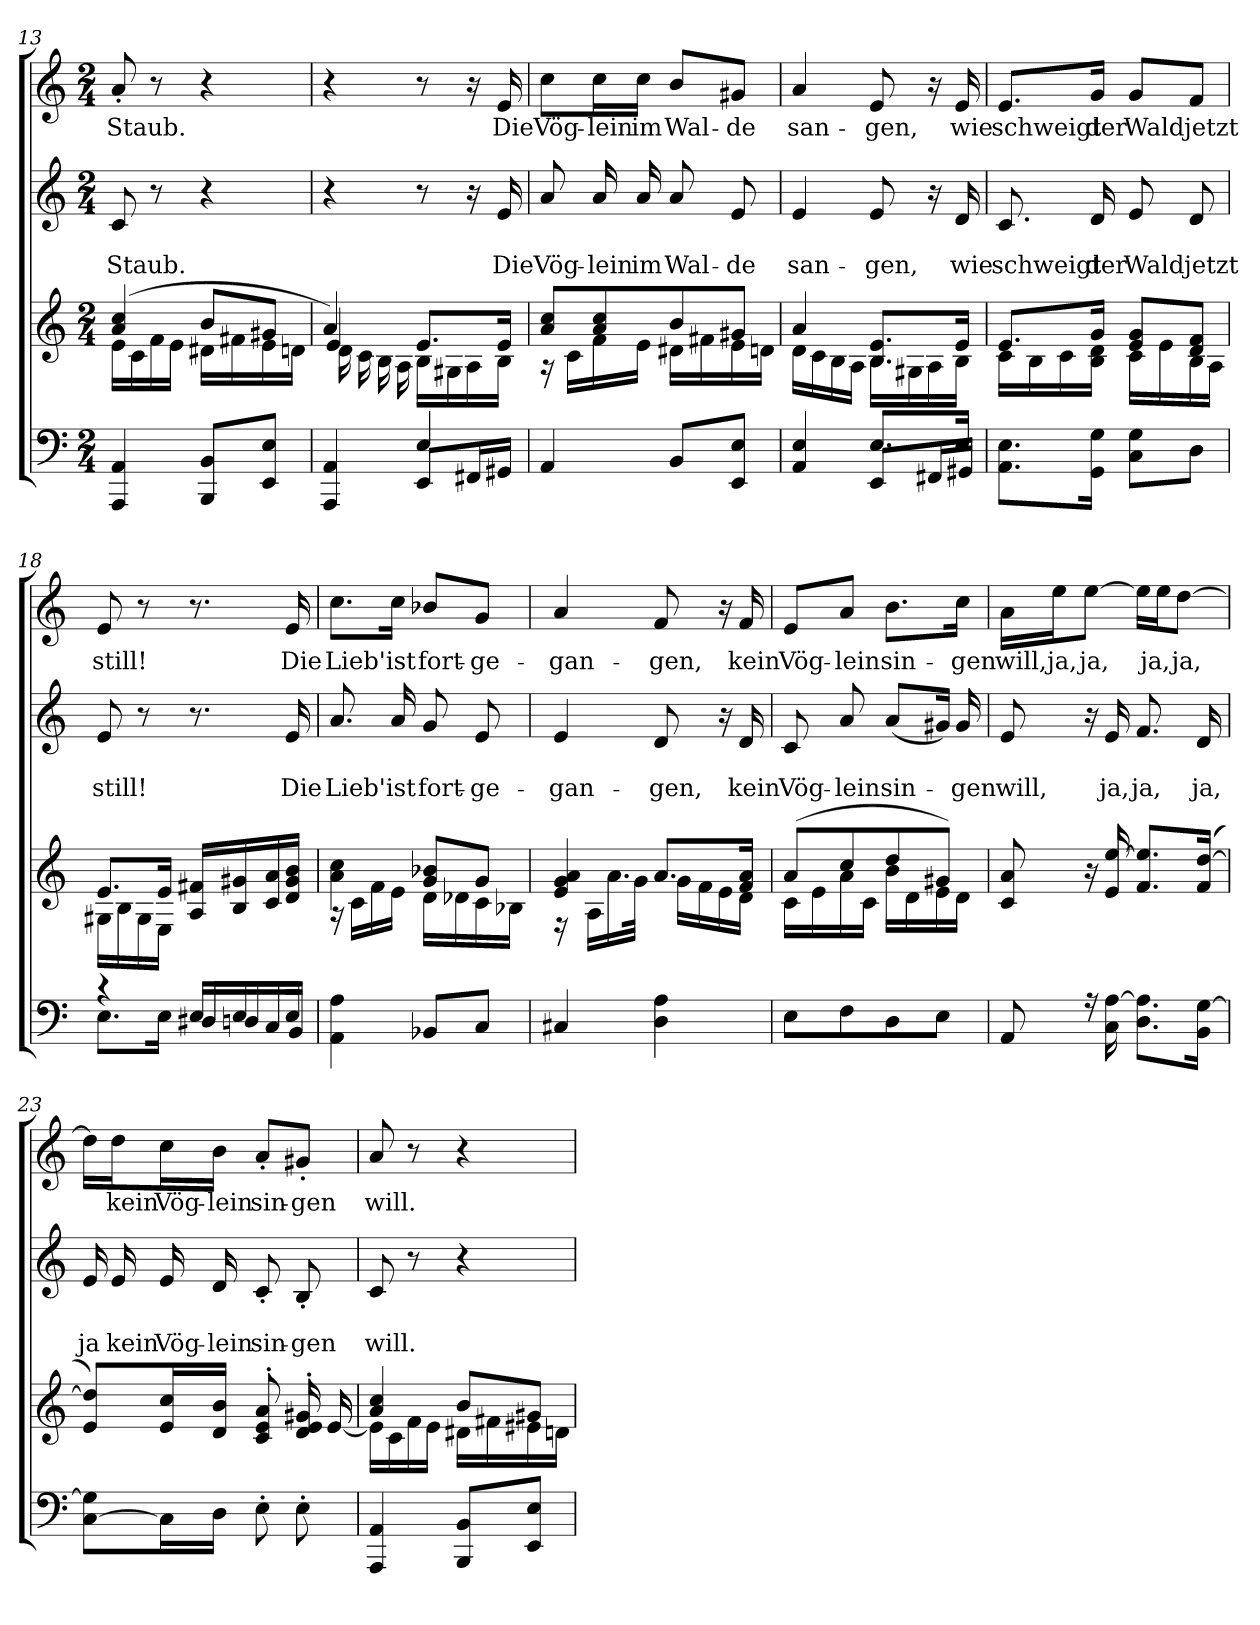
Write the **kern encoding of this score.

**kern	**kern	**kern	**text	**text	**kern	**text
*part3	*part3	*part2	*part2	*part2	*part1	*part1
*staff4	*staff3	*staff2	*staff2	*staff2	*staff1	*staff1
*clefF4	*clefG2	*clefG2	*	*	*clefG2	*
*k[]	*k[]	*k[]	*	*	*k[]	*
*C:	*C:	*C:	*	*	*C:	*
*M2/4	*M2/4	*M2/4	*	*	*M2/4	*
=13	=13	=13	=13	=13	=13	=13
*^	*^	*	*	*	*	*
*	*	*	*^	*	*	*	*	*
!	!	!	!	!	!	!	!LO:LY:b	!	!LO:LY:b
4AAA/ 4AA/	2ryy	(>4a/ 4cc/	16e\LL	2ryy	8c/	.	Staub.	8a'>/	Staub.
.	.	.	16c\	.	.	.	.	.	.
.	.	.	16f\	.	8r	.	.	8r	.
.	.	.	16e\JJ	.	.	.	.	.	.
8BBB/ 8BB/L	.	8b/L	16d#X\LL	.	4r	.	.	4r	.
.	.	.	16f#X\	.	.	.	.	.	.
8EE/ 8E/J	.	8g#X/J	16e\	.	.	.	.	.	.
.	.	.	16dn\JJ	.	.	.	.	.	.
!!LO:PB:g=z
=14	=14	=14	=14	=14	=14	=14	=14	=14	=14
4AAA/ 4AA/	4ryy	4a/)	4e/	16d\	4r	.	.	4r	.
.	.	.	.	16c\	.	.	.	.	.
.	.	.	.	16B\	.	.	.	.	.
.	.	.	.	16A\	.	.	.	.	.
4E/	8EE/L	8.e/L	4ryy	16B\LL	8r	.	.	8r	.
.	.	.	.	16G#X\	.	.	.	.	.
.	16FF#X/L	.	.	16A\	16r	.	.	16r	.
!	!	!	!	!	!	!	!LO:LY:b	!	!LO:LY:b
.	16GG#X/JJ	16e/Jk	.	16B\JJ	16e/	.	Die	16e/	Die
=15	=15	=15	=15	=15	=15	=15	=15	=15	=15
!	!	!	!	!	!	!	!LO:LY:b	!	!LO:LY:b
4AA/	2ryy	8a/ 8cc/L	16rA	2ryy	8a/	.	Vög-	8cc\L	Vög-
.	.	.	16c\LL	.	.	.	.	.	.
!	!	!	!	!	!	!	!LO:LY:b	!	!LO:LY:b
.	.	8a/ 8cc/	16f\	.	16a/	.	-lein	16cc\L	-lein
!	!	!	!	!	!	!	!LO:LY:b	!	!LO:LY:b
.	.	.	16e\JJ	.	16a/	.	im	16cc\JJ	im
!	!	!	!	!	!	!	!LO:LY:b	!	!LO:LY:b
8BB/L	.	8b/	16d#X\LL	.	8a/	.	Wal-	8b/L	Wal-
.	.	.	16f#X\	.	.	.	.	.	.
!	!	!	!	!	!	!	!LO:LY:b	!	!LO:LY:b
8EE/ 8E/J	.	8g#X/J	16e\	.	8e/	.	-de	8g#X/J	-de
.	.	.	16dn\JJ	.	.	.	.	.	.
=16	=16	=16	=16	=16	=16	=16	=16	=16	=16
!	!	!	!	!	!	!	!LO:LY:b	!	!LO:LY:b
4AA/ 4E/	4ryy	4a/	16d\LL	2ryy	4e/	.	san-	4a/	san-
.	.	.	16c\	.	.	.	.	.	.
.	.	.	16B\	.	.	.	.	.	.
.	.	.	16A\JJ	.	.	.	.	.	.
!	!	!	!	!	!	!	!LO:LY:b	!	!LO:LY:b
8.E/L	8EE/L	8.B/ 8.e/L	16B\LL	.	8e/	.	-gen,	8e/	-gen,
.	.	.	16G#X\	.	.	.	.	.	.
.	16FF#X/L	.	16A\	.	16r	.	.	16r	.
!	!	!	!	!	!	!	!LO:LY:b	!	!LO:LY:b
16E/Jk	16GG#X/JJ	16e/Jk	16B\JJ	.	16d/	.	wie	16e/	wie
=17	=17	=17	=17	=17	=17	=17	=17	=17	=17
!	!	!	!	!	!	!	!LO:LY:b	!	!LO:LY:b
8.AA\ 8.E\L	2ryy	8.e/L	16c\LL	2ryy	8.c/	.	schweigt	8.e/L	schweigt
.	.	.	16B\	.	.	.	.	.	.
.	.	.	16c\	.	.	.	.	.	.
!	!	!	!	!	!	!	!LO:LY:b	!	!LO:LY:b
16GG\ 16G\Jk	.	16g/Jk	16B\ 16d\JJ	.	16d/	.	der	16g/Jk	der
!	!	!	!	!	!	!	!LO:LY:b	!	!LO:LY:b
8C\ 8G\L	.	8e/ 8g/L	16c\LL	.	8e/	.	Wald	8g/L	Wald
.	.	.	16e\	.	.	.	.	.	.
!	!	!	!	!	!	!	!LO:LY:b	!	!LO:LY:b
8D\J	.	8d/ 8f/J	16B\	.	8d/	.	jetzt	8f/J	jetzt
.	.	.	16A\JJ	.	.	.	.	.	.
!!LO:LB:g=z
=18	=18	=18	=18	=18	=18	=18	=18	=18	=18
!	!	!	!	!	!	!	!LO:LY:b	!	!LO:LY:b
4rc	8.E\L	2ryy	8.e/L	16G#X\LL	8e/	.	still!	8e/	still!
.	.	.	.	16B\	.	.	.	.	.
.	.	.	.	16G#\	8r	.	.	8r	.
.	16E\Jk	.	16e/Jk	16E\JJ	.	.	.	.	.
16E/KL	16D#X/LL	.	16A/ 16f#X/LL	4ryy	8.r	.	.	8.r	.
8E/	16Dn/	.	16B/ 16g#X/	.	.	.	.	.	.
.	16C/	.	16c/ 16a/	.	.	.	.	.	.
!	!	!	!	!	!	!	!LO:LY:b	!	!LO:LY:b
16E/Jk	16BB/JJ	.	16d/ 16g#/ 16b/JJ	.	16e/	.	Die	16e/	Die
=19	=19	=19	=19	=19	=19	=19	=19	=19	=19
!	!	!	!	!	!	!	!LO:LY:b	!	!LO:LY:b
4AA\ 4A\	2ryy	16rA	4a\ 4cc\	2ryy	8.a/	.	Lieb'	8.cc\L	Lieb'
.	.	16c\LL	.	.	.	.	.	.	.
.	.	16f\	.	.	.	.	.	.	.
!	!	!	!	!	!	!	!LO:LY:b	!	!LO:LY:b
.	.	16e\JJ	.	.	16a/	.	ist	16cc\Jk	ist
!	!	!	!	!	!	!	!LO:LY:b	!	!LO:LY:b
8BB-X/L	.	8g/ 8b-X/L	16d\LL	.	8g/	.	fort-	8b-X/L	fort-
.	.	.	16d-X\	.	.	.	.	.	.
!	!	!	!	!	!	!	!LO:LY:b	!	!LO:LY:b
8C/J	.	8g/J	16c\	.	8e/	.	-ge-	8g/J	-ge-
.	.	.	16B-X\JJ	.	.	.	.	.	.
=20	=20	=20	=20	=20	=20	=20	=20	=20	=20
!	!	!	!	!	!	!	!LO:LY:b	!	!LO:LY:b
4C#X/	2ryy	4e/ 4g/ 4a/	4ryy	16rF	4e/	.	-gan-	4a/	-gan-
.	.	.	.	16A\LL	.	.	.	.	.
.	.	.	.	16.a\	.	.	.	.	.
.	.	.	.	32g\JJk	.	.	.	.	.
!	!	!	!	!	!	!	!LO:LY:b	!	!LO:LY:b
4D\ 4A\	.	8.a/L	16g\LL	4ryy	8d/	.	-gen,	8f/	-gen,
.	.	.	16f\	.	.	.	.	.	.
.	.	.	16e\	.	16r	.	.	16r	.
!	!	!	!	!	!	!	!LO:LY:b	!	!LO:LY:b
.	.	16f/ 16a/Jk	16d\JJ	.	16d/	.	kein	16f/	kein
=21	=21	=21	=21	=21	=21	=21	=21	=21	=21
!	!	!	!	!	!	!	!LO:LY:b	!	!LO:LY:b
8E\L	2ryy	(>8a/L	16c\LL	2ryy	8c/	.	Vög-	8e/L	Vög-
.	.	.	16e\	.	.	.	.	.	.
!	!	!	!	!	!	!	!LO:LY:b	!	!LO:LY:b
8F\	.	8cc/	16a\	.	8a/	.	-lein	8a/J	-lein
.	.	.	16c\JJ	.	.	.	.	.	.
!	!	!	!	!	!	!	!LO:LY:b	!	!LO:LY:b
8D\	.	8dd/	16b\LL	.	(<8a/L	.	sin-	8.b\L	sin-
.	.	.	16d\	.	.	.	.	.	.
8E\J	.	8g#X/J)	16e\	.	16g#X/Jk)	.	.	.	.
!	!	!	!	!	!	!	!LO:LY:b	!	!LO:LY:b
.	.	.	16d\JJ	.	16g#/	.	-gen	16cc\Jk	-gen
!!LO:LB:g=z
=22	=22	=22	=22	=22	=22	=22	=22	=22	=22
!	!	!	!	!	!	!	!LO:LY:b	!	!LO:LY:b
8AA/	2ryy	8c/ 8a/	2ryy	2ryy	8e/	.	will,	16a\LL	will,
!	!	!	!	!	!	!	!	!	!LO:LY:b
.	.	.	.	.	.	.	.	16ee\J	ja,
!	!	!	!	!	!	!	!	!	!LO:LY:b
16r	.	16r	.	.	16r	.	.	[>8ee\J	ja,
!	!	!	!	!	!	!	!LO:LY:b	!	!
16C\ [>16A\	.	16e/ [>16ee/	.	.	16e/	.	ja,	.	.
!	!	!	!	!	!	!	!LO:LY:b	!	!
8.D\ 8.A\]L	.	8.f/ 8.ee/]L	.	.	8.f/	.	ja,	16ee\LL]	.
!	!	!	!	!	!	!	!	!	!LO:LY:b
.	.	.	.	.	.	.	.	16ee\J	ja,
!	!	!	!	!	!	!	!	!	!LO:LY:b
.	.	.	.	.	.	.	.	[>8dd\J	ja,
!	!	!	!	!	!	!	!LO:LY:b	!	!
16BB\ [>16G\Jk	.	(<16f/ [>16dd/Jk	.	.	16d/	.	ja,	.	.
=23	=23	=23	=23	=23	=23	=23	=23	=23	=23
!	!	!	!	!	!	!	!LO:LY:b	!	!
[<8C\ 8G\]L	2ryy	8e/ 8dd/]L)	4..ryy	2ryy	16e/	.	ja	16dd\LL]	.
!	!	!	!	!	!	!	!LO:LY:b	!	!LO:LY:b
.	.	.	.	.	16e/	.	kein	16dd\J	kein
!	!	!	!	!	!	!	!LO:LY:b	!	!LO:LY:b
16C\L]	.	16e/ 16cc/L	.	.	16e/	.	Vög-	16cc\L	Vög-
!	!	!	!	!	!	!	!LO:LY:b	!	!LO:LY:b
16D\JJ	.	16d/ 16b/JJ	.	.	16d/	.	-lein	16b\JJ	-lein
!	!	!	!	!	!	!	!LO:LY:b	!	!LO:LY:b
8E'>\	.	8c/'> 8e/'> 8a/'>	.	.	8c'>/	.	sin-	8a'>/L	sin-
!	!	!	!	!	!	!	!LO:LY:b	!	!LO:LY:b
8E'>\	.	16d/'> 16e/'> 16g#X/'>	.	.	8B'>/	.	-gen	8g#X'>/J	-gen
.	.	16e/	[<16e/	.	.	.	.	.	.
=24	=24	=24	=24	=24	=24	=24	=24	=24	=24
!	!	!	!	!	!	!	!LO:LY:b	!	!LO:LY:b
4AAA/ 4AA/	2ryy	4a/ 4cc/	16e\LL]	2ryy	8c/	.	will.	8a/	will.
.	.	.	16c\	.	.	.	.	.	.
.	.	.	16f\	.	8r	.	.	8r	.
.	.	.	16e\JJ	.	.	.	.	.	.
8BBB/ 8BB/L	.	8b/L	16d#X\LL	.	4r	.	.	4r	.
.	.	.	16f#X\	.	.	.	.	.	.
8EE/ 8E/J	.	8g#X/J	16e#X\	.	.	.	.	.	.
.	.	.	16dn\JJ	.	.	.	.	.	.
*v	*v	*	*	*	*	*	*	*	*
*	*v	*v	*v	*	*	*	*	*
=	=	=	=	=	=	=
*-	*-	*-	*-	*-	*-	*-
